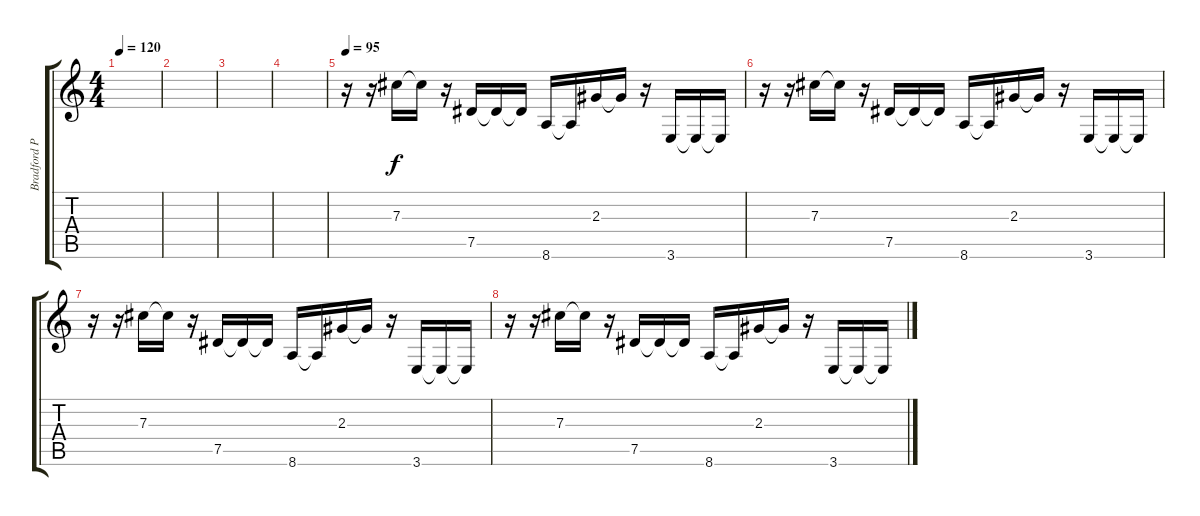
\track ("Bradford Philip Delson" "Bradford P") {instrument distortionguitar}
\staff {score tabs}
\tuning (Eb4 Bb3 Gb3 Db3 Ab2 Db2) {hide}
\ts (4 4)
\tempo 120
\tempo 95
\tempo 120
\clef g2
\ks c
|
|
|
|
\tempo 95
r.16{volume 7} r.16 7.3.16 7.3{t}.16 r.16 7.5.16 7.5{t}.16 7.5{t}.16 8.6.16 8.6{t}.16 2.3.16 2.3{t}.16 r.16 3.6.16 3.6{t}.16 3.6{t}.16 |
r.16 r.16 7.3.16 7.3{t}.16 r.16 7.5.16 7.5{t}.16 7.5{t}.16 8.6.16 8.6{t}.16 2.3.16 2.3{t}.16 r.16 3.6.16 3.6{t}.16 3.6{t}.16 |
r.16 r.16 7.3.16 7.3{t}.16 r.16 7.5.16 7.5{t}.16 7.5{t}.16 8.6.16 8.6{t}.16 2.3.16 2.3{t}.16 r.16 3.6.16 3.6{t}.16 3.6{t}.16 |
r.16 r.16 7.3.16 7.3{t}.16 r.16 7.5.16 7.5{t}.16 7.5{t}.16 8.6.16 8.6{t}.16 2.3.16 2.3{t}.16 r.16 3.6.16 3.6{t}.16 3.6{t}.16
